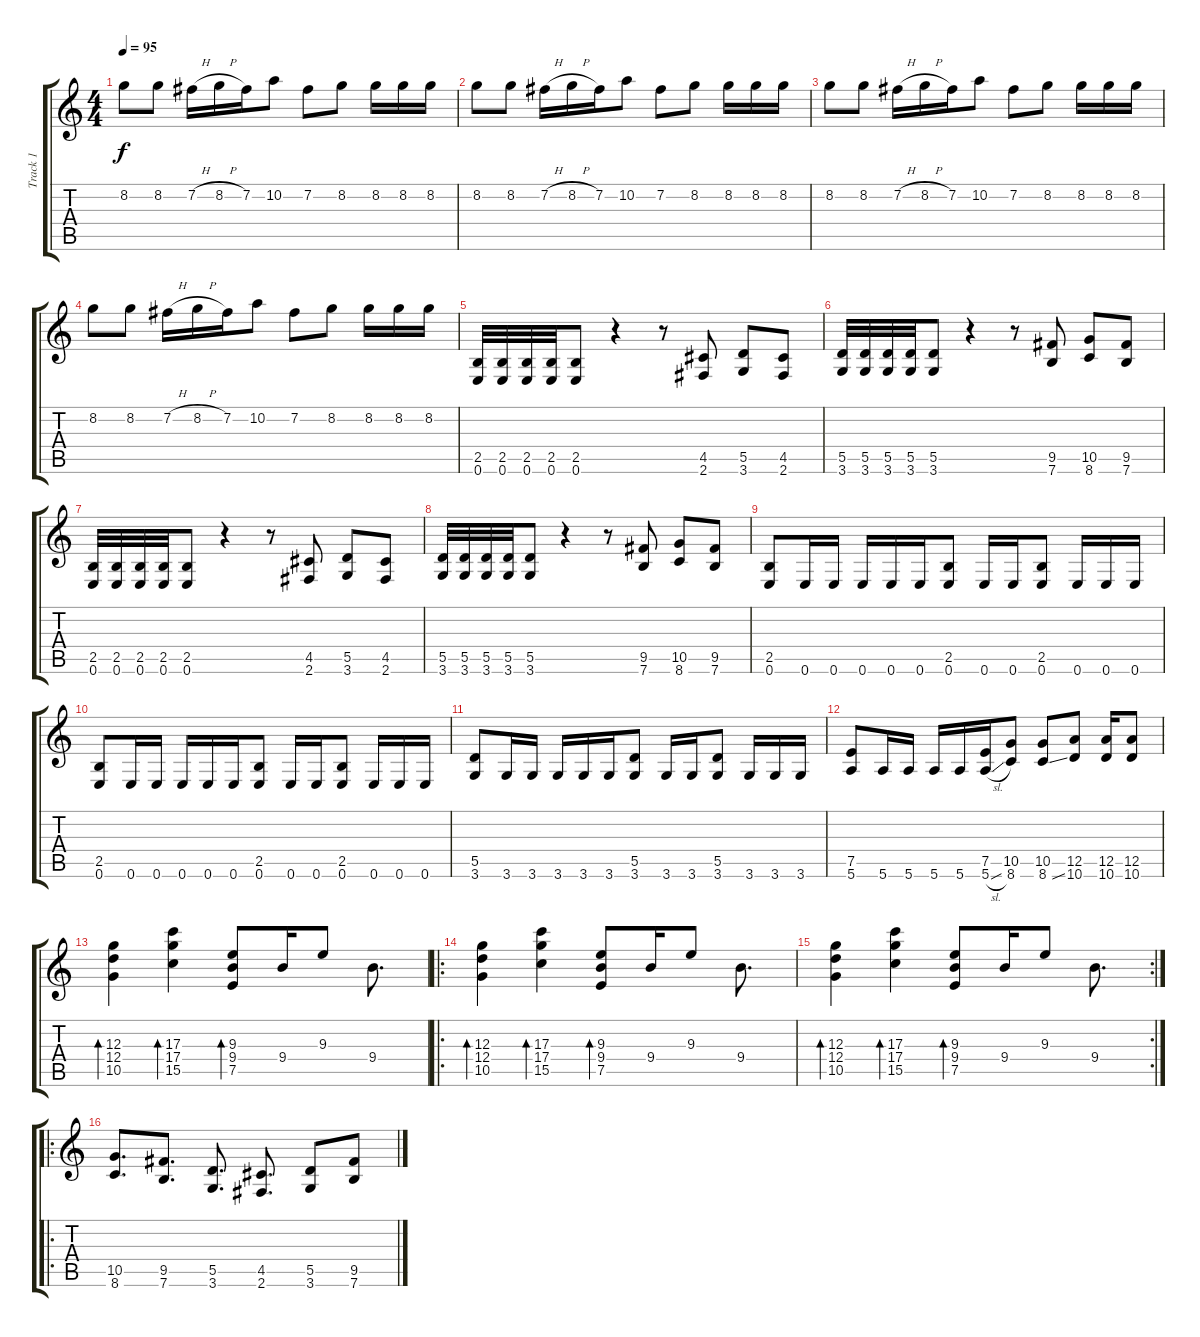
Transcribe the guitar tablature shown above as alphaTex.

\track ("Track 1" "Track 1") {instrument distortionguitar}
\staff {score tabs}
\tuning (E4 B3 G3 D3 A2 E2) {hide}
\ts (4 4)
\tempo 95
\clef g2
\ks c
8.2.8{dy f} 8.2.8 7.2{h}.16 8.2{h}.16 7.2.16 10.2.8 7.2.8 8.2.8 8.2.16 8.2.16 8.2.16 |
8.2.8 8.2.8 7.2{h}.16 8.2{h}.16 7.2.16 10.2.8 7.2.8 8.2.8 8.2.16 8.2.16 8.2.16 |
8.2.8 8.2.8 7.2{h}.16 8.2{h}.16 7.2.16 10.2.8 7.2.8 8.2.8 8.2.16 8.2.16 8.2.16 |
8.2.8 8.2.8 7.2{h}.16 8.2{h}.16 7.2.16 10.2.8 7.2.8 8.2.8 8.2.16 8.2.16 8.2.16 |
(2.5 0.6).32{instrument distortionguitar} (2.5 0.6).32 (2.5 0.6).32 (2.5 0.6).32 (2.5 0.6).8 r.4 r.8 (4.5 2.6).8 (5.5 3.6).8 (4.5 2.6).8 |
(5.5 3.6).32 (5.5 3.6).32 (5.5 3.6).32 (5.5 3.6).32 (5.5 3.6).8 r.4 r.8 (9.5 7.6).8 (10.5 8.6).8 (9.5 7.6).8 |
(2.5 0.6).32{instrument distortionguitar} (2.5 0.6).32 (2.5 0.6).32 (2.5 0.6).32 (2.5 0.6).8 r.4 r.8 (4.5 2.6).8 (5.5 3.6).8 (4.5 2.6).8 |
(5.5 3.6).32 (5.5 3.6).32 (5.5 3.6).32 (5.5 3.6).32 (5.5 3.6).8 r.4 r.8 (9.5 7.6).8 (10.5 8.6).8 (9.5 7.6).8 |
(2.5 0.6).8 0.6.16 0.6.16 0.6.16 0.6.16 0.6.16 (2.5 0.6).8 0.6.16 0.6.16 (2.5 0.6).8 0.6.16 0.6.16 0.6.16 |
(2.5 0.6).8 0.6.16 0.6.16 0.6.16 0.6.16 0.6.16 (2.5 0.6).8 0.6.16 0.6.16 (2.5 0.6).8 0.6.16 0.6.16 0.6.16 |
(5.5 3.6).8 3.6.16 3.6.16 3.6.16 3.6.16 3.6.16 (5.5 3.6).8 3.6.16 3.6.16 (5.5 3.6).8 3.6.16 3.6.16 3.6.16 |
(7.5 5.6).8 5.6.16 5.6.16 5.6.16 5.6.16 (7.5 5.6{sl}).16 (10.5 8.6).8 (10.5 8.6{ss}).8 (12.5 10.6).8 (12.5 10.6).16 (12.5 10.6).8 |
(12.3 12.4 10.5).4{bd 480 volume 9 instrument electricguitarjazz} (17.3 17.4 15.5).4{bd 480} (9.3 9.4 7.5).8{bd 480} 9.4.16 9.3.8 9.4.8{d} |
\ro
(12.3 12.4 10.5).4{bd 480} (17.3 17.4 15.5).4{bd 480} (9.3 9.4 7.5).8{bd 480} 9.4.16 9.3.8 9.4.8{d} |
\rc 2
(12.3 12.4 10.5).4{bd 480 instrument electricguitarjazz} (17.3 17.4 15.5).4{bd 480} (9.3 9.4 7.5).8{bd 480} 9.4.16 9.3.8 9.4.8{d} |
\ro
(10.5 8.6).8{d instrument electricguitarmuted} (9.5 7.6).8{d} (5.5 3.6).8{d} (4.5 2.6).8{d} (5.5 3.6).8 (9.5 7.6).8
